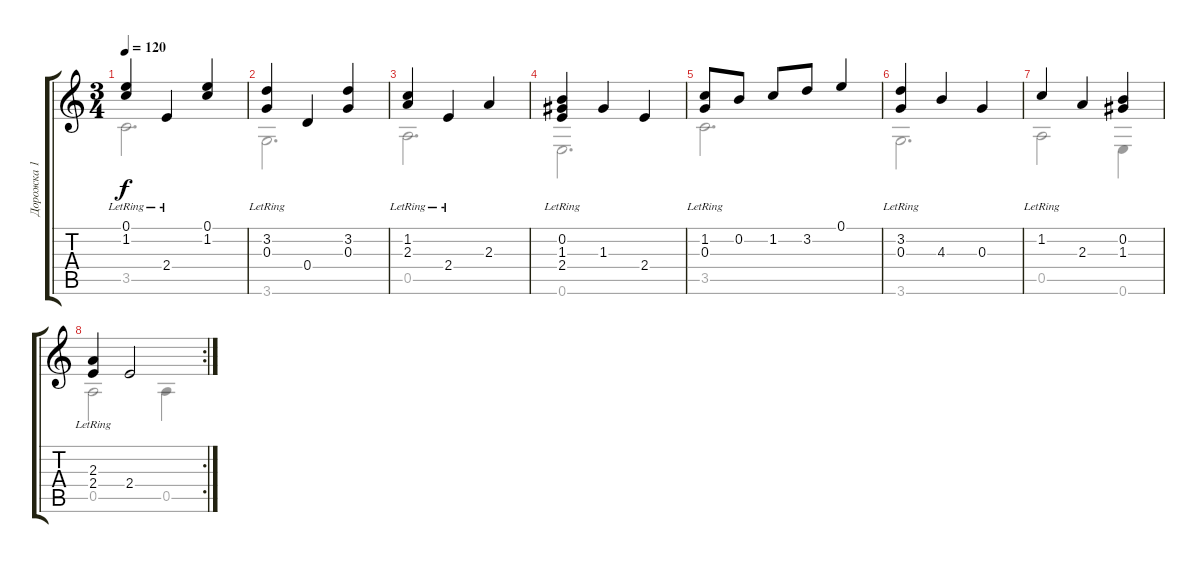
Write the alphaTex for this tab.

\track ("Дорожка 1" "Дорожка 1") {instrument acousticguitarsteel}
\staff {score tabs}
\tuning (E4 B3 G3 D3 A2 E2) {hide}
\voice
\ts (3 4)
\tempo 120
\clef g2
\ks c
(0.1{lr} 1.2{lr}).4{dy f} 2.4{lr}.4 (0.1 1.2).4 |
(3.2{lr} 0.3).4 0.4.4 (3.2 0.3).4 |
(1.2{lr} 2.3{lr}).4 2.4{lr}.4 2.3.4 |
(0.2{lr} 1.3 2.4).4 1.3.4 2.4.4 |
(1.2 0.3{lr}).8 0.2.8 1.2.8 3.2.8 0.1.4 |
(3.2{lr} 0.3).4 4.3.4 0.3.4 |
1.2{lr}.4 2.3.4 (0.2 1.3).4 |
\rc 2
(2.3{lr} 2.4).4 2.4.2
\voice
\clef g2
\ottava regular
\simile none
\ks c
3.5.2{d dy f} |
3.6.2{d} |
0.5.2{d} |
0.6.2{d} |
3.5.2{d} |
3.6.2{d} |
0.5.2 0.6.4 |
0.5.2 0.5.4
